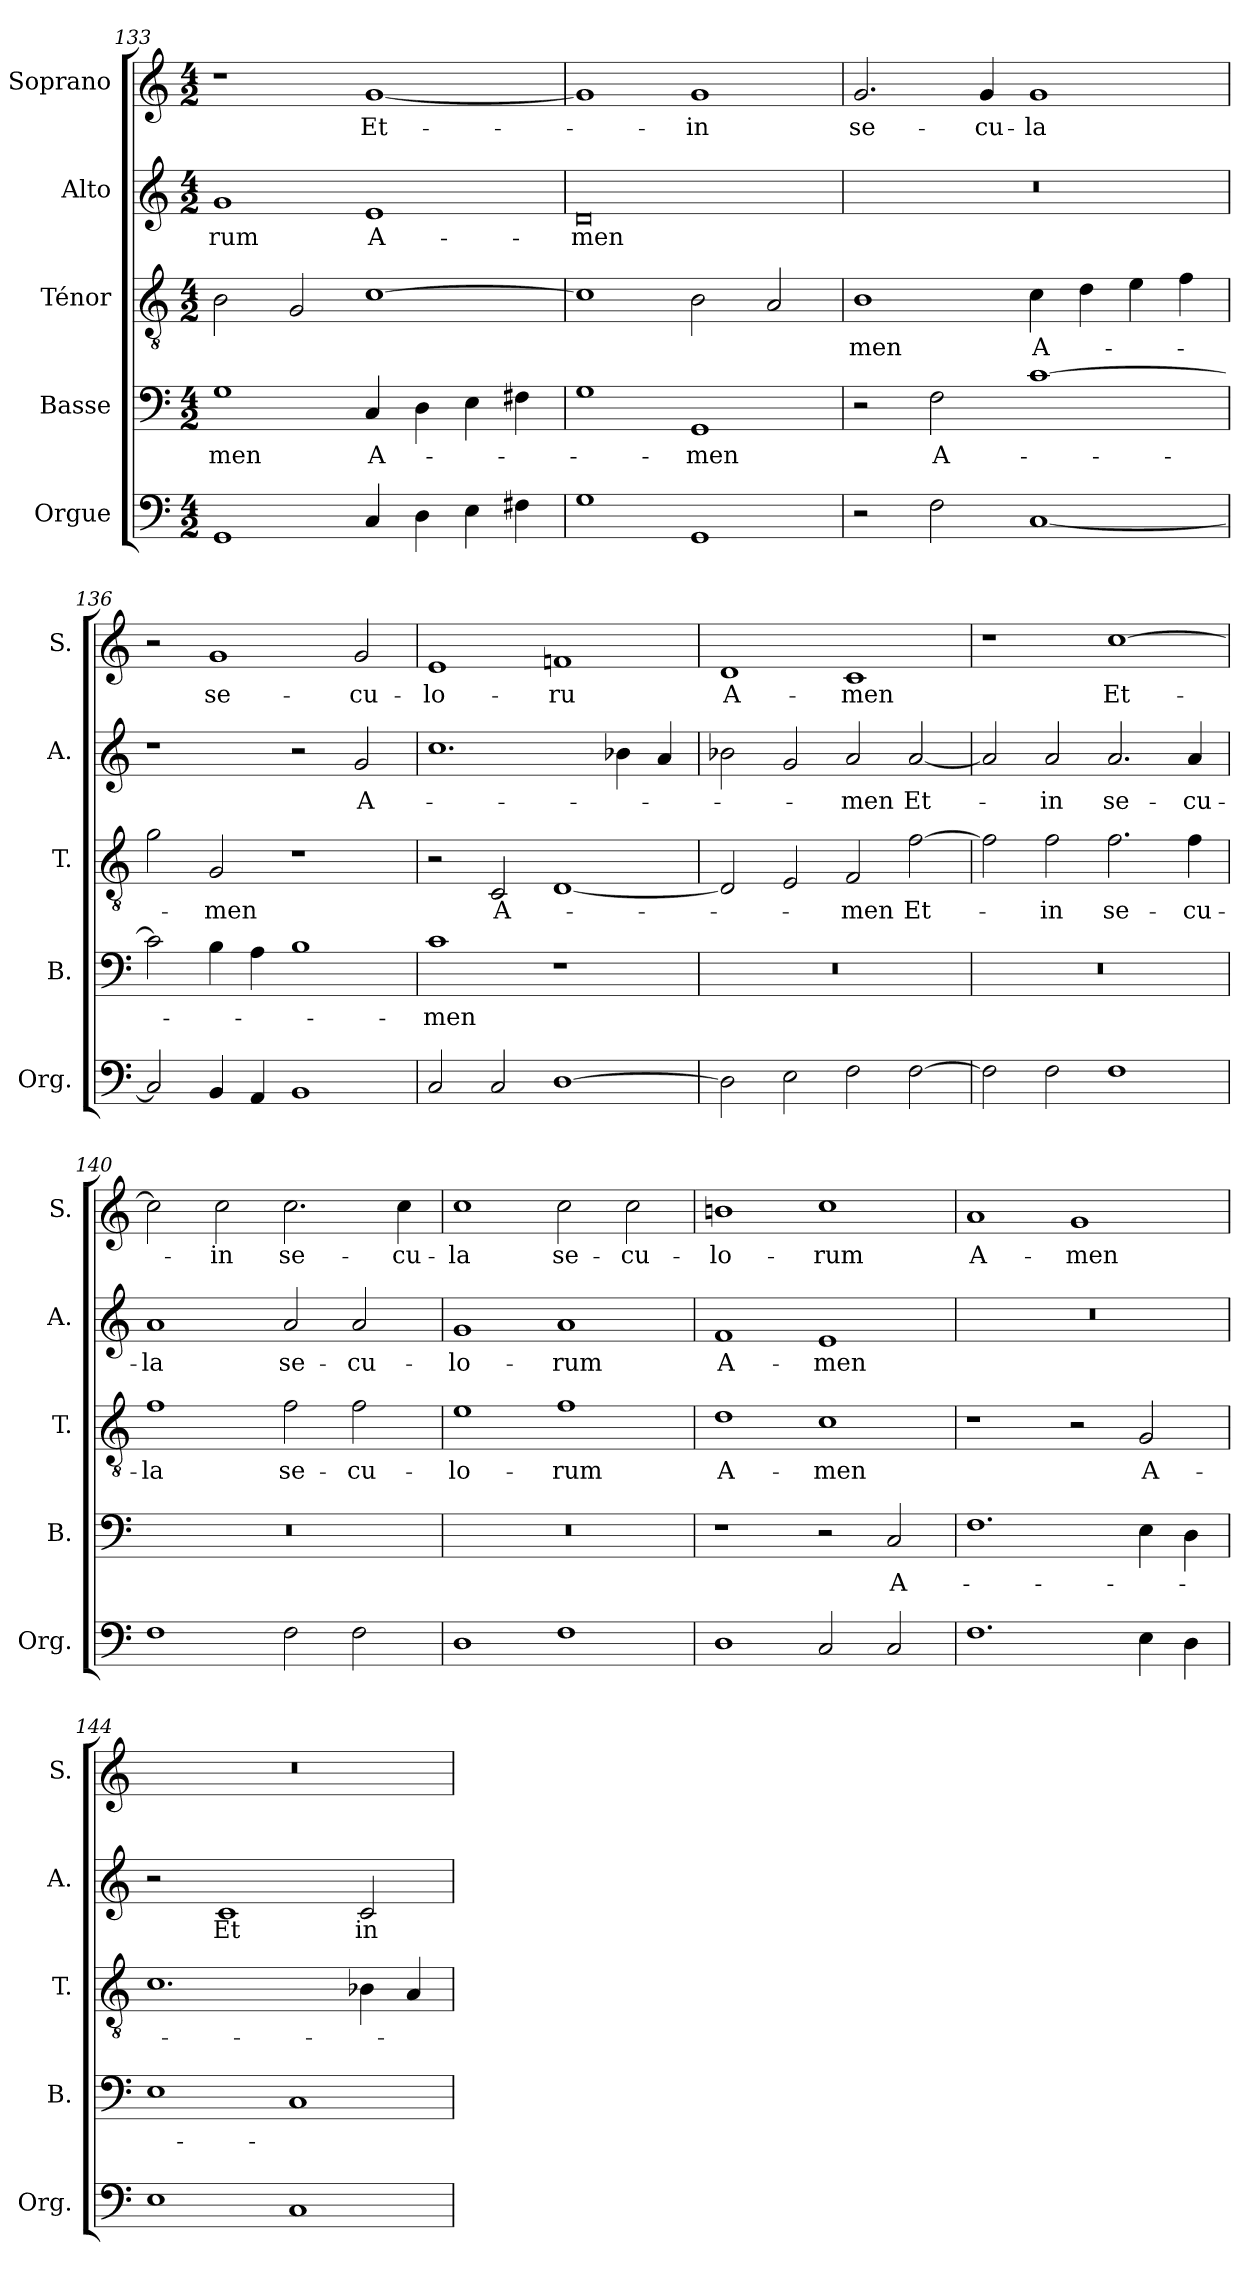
**kern	**kern	**text	**kern	**text	**kern	**text	**kern	**text
*part5	*part4	*part4	*part3	*part3	*part2	*part2	*part1	*part1
*staff5	*staff4	*staff4	*staff3	*staff3	*staff2	*staff2	*staff1	*staff1
*I"Orgue	*I"Basse	*	*I"Ténor	*	*I"Alto	*	*I"Soprano	*
*I'Org.	*I'B.	*	*I'T.	*	*I'A.	*	*I'S.	*
!!LO:PB:g=z
*clefF4	*clefF4	*	*clefGv2	*	*clefG2	*	*clefG2	*
*k[]	*k[]	*	*k[]	*	*k[]	*	*k[]	*
*M4/2	*M4/2	*	*M4/2	*	*M4/2	*	*M4/2	*
=133	=133	=133	=133	=133	=133	=133	=133	=133
!	!	!LO:LY:b	!	!	!	!LO:LY:b	!	!
1GG	1G	-men	2B\	.	1g	-rum	1r	.
.	.	.	2G/	.	.	.	.	.
!	!	!LO:LY:b	!	!	!	!LO:LY:b	!	!LO:LY:b
4C/	4C/	A-	[1c	.	1e	A-	[1g	Et-
4D\	4D\	.	.	.	.	.	.	.
4E\	4E\	.	.	.	.	.	.	.
4F#X\	4F#X\	.	.	.	.	.	.	.
=134	=134	=134	=134	=134	=134	=134	=134	=134
!	!	!	!	!	!	!LO:LY:b	!	!
1G	1G	.	1c]	.	0d	-men	1g]	.
!	!	!LO:LY:b	!	!	!	!	!	!LO:LY:b
1GG	1GG	-men	2B\	.	.	.	1g	-in
.	.	.	2A/	.	.	.	.	.
=135	=135	=135	=135	=135	=135	=135	=135	=135
!	!	!	!	!LO:LY:b	!	!	!	!LO:LY:b
2r	2r	.	1B	-men	0r	.	2.g/	se-
!	!	!LO:LY:b	!	!	!	!	!	!
2F\	2F\	A-	.	.	.	.	.	.
!	!	!	!	!	!	!	!	!LO:LY:b
.	.	.	.	.	.	.	4g/	-cu-
!	!	!	!	!LO:LY:b	!	!	!	!LO:LY:b
[1C	[1c	.	4c\	A-	.	.	1g	-la
.	.	.	4d\	.	.	.	.	.
.	.	.	4e\	.	.	.	.	.
.	.	.	4f\	.	.	.	.	.
=136	=136	=136	=136	=136	=136	=136	=136	=136
2C/]	2c\]	.	2g\	.	1r	.	2r	.
!	!	!	!	!LO:LY:b	!	!	!	!LO:LY:b
4BB/	4B\	.	2G/	-men	.	.	1g	se-
4AA/	4A\	.	.	.	.	.	.	.
1BB	1B	.	1r	.	2r	.	.	.
!	!	!	!	!	!	!LO:LY:b	!	!LO:LY:b
.	.	.	.	.	2g/	A-	2g/	-cu-
=137	=137	=137	=137	=137	=137	=137	=137	=137
!	!	!LO:LY:b	!	!	!	!	!	!LO:LY:b
2C/	1c	-men	2r	.	1.cc	.	1e	-lo-
!	!	!	!	!LO:LY:b	!	!	!	!
2C/	.	.	2C/	A-	.	.	.	.
!	!	!	!	!	!	!	!	!LO:LY:b
[1D	1r	.	[1D	.	.	.	1fn	-ru
.	.	.	.	.	4b-X\	.	.	.
.	.	.	.	.	4a/	.	.	.
!!LO:LB:g=z
=138	=138	=138	=138	=138	=138	=138	=138	=138
!	!	!	!	!	!	!	!	!LO:LY:b
2D\]	0r	.	2D/]	.	2b-X\	.	1d	A-
2E\	.	.	2E/	.	2g/	.	.	.
!	!	!	!	!LO:LY:b	!	!LO:LY:b	!	!LO:LY:b
2F\	.	.	2F/	-men	2a/	-men	1c	-men
!	!	!	!	!LO:LY:b	!	!LO:LY:b	!	!
[2F\	.	.	[2f\	Et-	[2a/	Et-	.	.
=139	=139	=139	=139	=139	=139	=139	=139	=139
2F\]	0r	.	2f\]	.	2a/]	.	1r	.
!	!	!	!	!LO:LY:b	!	!LO:LY:b	!	!
2F\	.	.	2f\	-in	2a/	-in	.	.
!	!	!	!	!LO:LY:b	!	!LO:LY:b	!	!LO:LY:b
1F	.	.	2.f\	se-	2.a/	se-	[1cc	Et-
!	!	!	!	!LO:LY:b	!	!LO:LY:b	!	!
.	.	.	4f\	-cu-	4a/	-cu-	.	.
=140	=140	=140	=140	=140	=140	=140	=140	=140
!	!	!	!	!LO:LY:b	!	!LO:LY:b	!	!
1F	0r	.	1f	-la	1a	-la	2cc\]	.
!	!	!	!	!	!	!	!	!LO:LY:b
.	.	.	.	.	.	.	2cc\	-in
!	!	!	!	!LO:LY:b	!	!LO:LY:b	!	!LO:LY:b
2F\	.	.	2f\	se-	2a/	se-	2.cc\	se-
!	!	!	!	!LO:LY:b	!	!LO:LY:b	!	!
2F\	.	.	2f\	-cu-	2a/	-cu-	.	.
!	!	!	!	!	!	!	!	!LO:LY:b
.	.	.	.	.	.	.	4cc\	-cu-
=141	=141	=141	=141	=141	=141	=141	=141	=141
!	!	!	!	!LO:LY:b	!	!LO:LY:b	!	!LO:LY:b
1D	0r	.	1e	-lo-	1g	-lo-	1cc	-la
!	!	!	!	!LO:LY:b	!	!LO:LY:b	!	!LO:LY:b
1F	.	.	1f	-rum	1a	-rum	2cc\	se-
!	!	!	!	!	!	!	!	!LO:LY:b
.	.	.	.	.	.	.	2cc\	-cu-
=142	=142	=142	=142	=142	=142	=142	=142	=142
!	!	!	!	!LO:LY:b	!	!LO:LY:b	!	!LO:LY:b
1D	1r	.	1d	A-	1f	A-	1bn	-lo-
!	!	!	!	!LO:LY:b	!	!LO:LY:b	!	!LO:LY:b
2C/	2r	.	1c	-men	1e	-men	1cc	-rum
!	!	!LO:LY:b	!	!	!	!	!	!
2C/	2C/	A-	.	.	.	.	.	.
=143	=143	=143	=143	=143	=143	=143	=143	=143
!	!	!	!	!	!	!	!	!LO:LY:b
1.F	1.F	.	1r	.	0r	.	1a	A-
!	!	!	!	!	!	!	!	!LO:LY:b
.	.	.	2r	.	.	.	1g	-men
!	!	!	!	!LO:LY:b	!	!	!	!
4E\	4E\	.	2G/	A-	.	.	.	.
4D\	4D\	.	.	.	.	.	.	.
!!LO:LB:g=z
=144	=144	=144	=144	=144	=144	=144	=144	=144
1E	1E	.	1.c	.	2r	.	0r	.
!	!	!	!	!	!	!LO:LY:b	!	!
.	.	.	.	.	1c	Et	.	.
1C	1C	.	.	.	.	.	.	.
!	!	!	!	!	!	!LO:LY:b	!	!
.	.	.	4B-X\	.	2c/	in	.	.
.	.	.	4A/	.	.	.	.	.
=	=	=	=	=	=	=	=	=
*-	*-	*-	*-	*-	*-	*-	*-	*-
